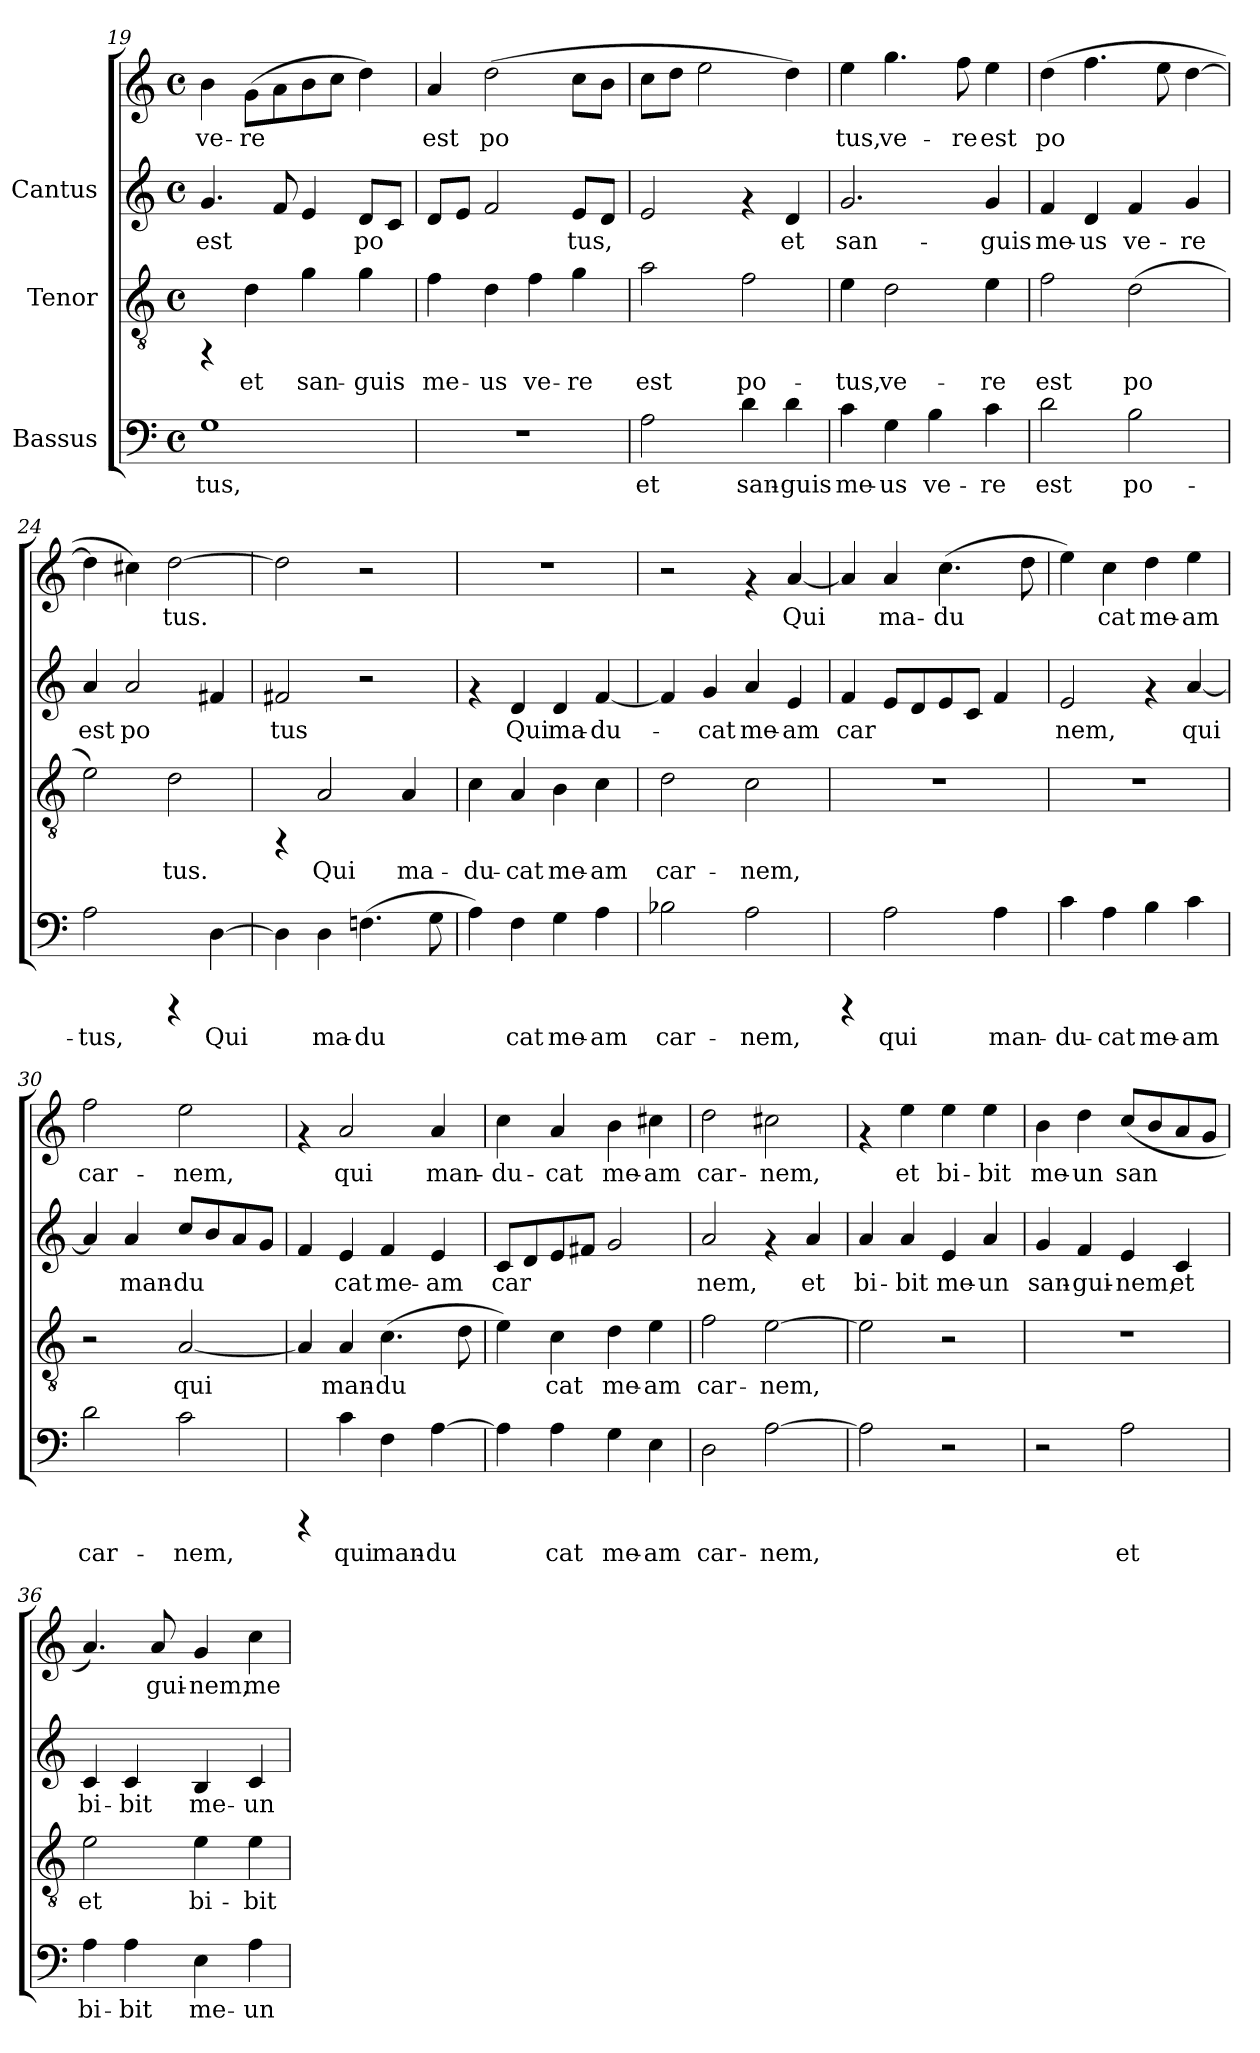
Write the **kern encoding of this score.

**kern	**text	**kern	**text	**kern	**text	**kern	**text
*part3	*part3	*part2	*part2	*part1	*part1	*part1	*part1
*staff4	*staff4	*staff3	*staff3	*staff2	*staff2	*staff1	*staff1
*I"Bassus	*	*I"Tenor	*	*I"Cantus	*	*	*
*clefF4	*	*clefGv2	*	*clefG2	*	*clefG2	*
*M4/4	*	*M4/4	*	*M4/4	*	*M4/4	*
*met(c)	*	*met(c)	*	*met(c)	*	*met(c)	*
=19	=19	=19	=19	=19	=19	=19	=19
!	!LO:LY:b:cj	!	!	!	!LO:LY:b:cj	!	!LO:LY:b:cj
1G	-tus,	4rFF	.	4.g/	est	4b\	ve-
!	!	!	!LO:LY:b:cj	!	!	!	!LO:LY:b:cj
.	.	4d\	et	.	.	(>8g\L	-re
!	!	!	!	!	!LO:LY:b:cj	!	!LO:LY:b:cj
.	.	.	.	8f/	.	8a\	.
!	!	!	!LO:LY:b:cj	!	!LO:LY:b:cj	!	!LO:LY:b:cj
.	.	4g\	san-	4e/	.	8b\	.
!	!	!	!	!	!	!	!LO:LY:b:cj
.	.	.	.	.	.	8cc\J	.
!	!	!	!LO:LY:b:cj	!	!LO:LY:b:cj	!	!LO:LY:b:cj
.	.	4g\	-guis	8d/L	po-	4dd\)	.
!	!	!	!	!	!LO:LY:b:cj	!	!
.	.	.	.	8c/J	--	.	.
!!LO:LB:g=z
=20	=20	=20	=20	=20	=20	=20	=20
!	!	!	!LO:LY:b:cj	!	!LO:LY:b:cj	!	!LO:LY:b:cj
1r	.	4f\	me-	8d/L	-	4a/	-est
!	!	!	!	!	!LO:LY:b:cj	!	!
.	.	.	.	8e/J	.	.	.
!	!	!	!LO:LY:b:cj	!	!LO:LY:b:cj	!	!LO:LY:b:cj
.	.	4d\	-us	2f/	.	(>2dd\	po-
!	!	!	!LO:LY:b:cj	!	!	!	!
.	.	4f\	ve-	.	.	.	.
!	!	!	!LO:LY:b:cj	!	!LO:LY:b:cj	!	!LO:LY:b:cj
.	.	4g\	-re	8e/L	tus,	8cc\L	--
!	!	!	!	!	!LO:LY:b:cj	!	!LO:LY:b:cj
.	.	.	.	8d/J	.	8b\J	--
=21	=21	=21	=21	=21	=21	=21	=21
!	!LO:LY:b:cj	!	!LO:LY:b:cj	!	!LO:LY:b:cj	!	!
2A\	et	2a\	est	2e/	.	8cc\L	.
.	.	.	.	.	.	8dd\J	.
.	.	.	.	.	.	2ee\	.
!	!LO:LY:b:cj	!	!LO:LY:b:cj	!	!	!	!
4d\	san-	2f\	po-	4rf	.	.	.
!	!LO:LY:b:cj	!	!	!	!LO:LY:b:cj	!	!
4d\	-guis	.	.	4d/	et	4dd\)	.
=22	=22	=22	=22	=22	=22	=22	=22
!	!LO:LY:b:cj	!	!LO:LY:b:cj	!	!LO:LY:b:cj	!	!LO:LY:b:cj
4c\	me-	4e\	-tus,	2.g/	san-	4ee\	tus,
!	!LO:LY:b:cj	!	!LO:LY:b:cj	!	!	!	!LO:LY:b:cj
4G\	-us	2d\	ve-	.	.	4.gg\	ve-
!	!LO:LY:b:cj	!	!	!	!	!	!
4B\	ve-	.	.	.	.	.	.
!	!	!	!	!	!	!	!LO:LY:b:cj
.	.	.	.	.	.	8ff\	-re
!	!LO:LY:b:cj	!	!LO:LY:b:cj	!	!LO:LY:b:cj	!	!LO:LY:b:cj
4c\	-re	4e\	-re	4g/	-guis	4ee\	est
=23	=23	=23	=23	=23	=23	=23	=23
!	!LO:LY:b:cj	!	!LO:LY:b:cj	!	!LO:LY:b:cj	!	!LO:LY:b:cj
2d\	est	2f\	est	4f/	-me-	(>4dd\	po-
!	!	!	!	!	!LO:LY:b:cj	!	!LO:LY:b:cj
.	.	.	.	4d/	-us	4.ff\	--
!	!LO:LY:b:cj	!	!LO:LY:b:cj	!	!LO:LY:b:cj	!	!
2B\	po-	(>2d\	po-	4f/	ve-	.	.
!	!	!	!	!	!	!	!LO:LY:b:cj
.	.	.	.	.	.	8ee\	--
!	!	!	!	!	!LO:LY:b:cj	!	!LO:LY:b:cj
.	.	.	.	4g/	-re	[>4dd\	--
=24	=24	=24	=24	=24	=24	=24	=24
!	!LO:LY:b:cj	!	!LO:LY:b:cj	!	!LO:LY:b:cj	!	!LO:LY:b:cj
2A\	-tus,	2e\)	-	4a/	est	4dd\]	.
!	!	!	!	!	!LO:LY:b:cj	!	!LO:LY:b:cj
.	.	.	.	2a/	po-	4cc#X\)	.
!	!	!	!LO:LY:b:cj	!	!	!	!LO:LY:b:cj
4rCCC	.	2d\	tus.	.	.	[>2dd\	tus.
!	!LO:LY:b:cj	!	!	!	!LO:LY:b:cj	!	!
[>4D\	Qui	.	.	4f#X/	--	.	.
!!LO:LB:g=z
=25	=25	=25	=25	=25	=25	=25	=25
!	!LO:LY:b:cj	!	!	!	!LO:LY:b:cj	!	!
4D\]	.	4rFF	.	2f#X/	-tus	2dd\]	.
!	!LO:LY:b:cj	!	!LO:LY:b:cj	!	!	!	!
4D\	ma-	2A/	Qui	.	.	.	.
!	!LO:LY:b:cj	!	!	!	!	!	!
(>4.Fn\	-du-	.	.	2r	.	2r	.
!	!	!	!LO:LY:b:cj	!	!	!	!
.	.	4A/	ma-	.	.	.	.
!	!LO:LY:b:cj	!	!	!	!	!	!
8G\	--	.	.	.	.	.	.
=26	=26	=26	=26	=26	=26	=26	=26
!	!LO:LY:b:cj	!	!LO:LY:b:cj	!	!	!	!
4A\)	-	4c\	-du-	4rf	.	1r	.
!	!LO:LY:b:cj	!	!LO:LY:b:cj	!	!LO:LY:b:cj	!	!
4F\	cat	4A/	-cat	4d/	Qui	.	.
!	!LO:LY:b:cj	!	!LO:LY:b:cj	!	!LO:LY:b:cj	!	!
4G\	me-	4B\	me-	4d/	ma-	.	.
!	!LO:LY:b:cj	!	!LO:LY:b:cj	!	!LO:LY:b:cj	!	!
4A\	-am	4c\	-am	[<4f/	-du-	.	.
=27	=27	=27	=27	=27	=27	=27	=27
!	!LO:LY:b:cj	!	!LO:LY:b:cj	!	!LO:LY:b:cj	!	!
2B-X\	car-	2d\	car-	4f/]	.	2r	.
!	!	!	!	!	!LO:LY:b:cj	!	!
.	.	.	.	4g/	cat	.	.
!	!LO:LY:b:cj	!	!LO:LY:b:cj	!	!LO:LY:b:cj	!	!
2A\	-nem,	2c\	-nem,	4a/	me-	4rf	.
!	!	!	!	!	!LO:LY:b:cj	!	!LO:LY:b:cj
.	.	.	.	4e/	-am	[<4a/	-Qui
=28	=28	=28	=28	=28	=28	=28	=28
!	!	!	!	!	!LO:LY:b:cj	!	!LO:LY:b:cj
4rCCC	.	1r	.	4f/	-car-	4a/]	.
!	!LO:LY:b:cj	!	!	!	!LO:LY:b:cj	!	!LO:LY:b:cj
2A\	qui	.	.	8e/L	--	4a/	ma-
!	!	!	!	!	!LO:LY:b:cj	!	!
.	.	.	.	8d/	--	.	.
!	!	!	!	!	!LO:LY:b:cj	!	!LO:LY:b:cj
.	.	.	.	8e/	--	(>4.cc\	-du-
!	!	!	!	!	!LO:LY:b:cj	!	!
.	.	.	.	8c/J	--	.	.
!	!LO:LY:b:cj	!	!	!	!LO:LY:b:cj	!	!
4A\	man-	.	.	4f/	--	.	.
!	!	!	!	!	!	!	!LO:LY:b:cj
.	.	.	.	.	.	8dd\	--
=29	=29	=29	=29	=29	=29	=29	=29
!	!LO:LY:b:cj	!	!	!	!LO:LY:b:cj	!	!LO:LY:b:cj
4c\	-du-	1r	.	2e/	nem,	4ee\)	-
!	!LO:LY:b:cj	!	!	!	!	!	!LO:LY:b:cj
4A\	-cat	.	.	.	.	4cc\	cat
!	!LO:LY:b:cj	!	!	!	!	!	!LO:LY:b:cj
4B\	me-	.	.	4rf	.	4dd\	me-
!	!LO:LY:b:cj	!	!	!	!LO:LY:b:cj	!	!LO:LY:b:cj
4c\	-am	.	.	[<4a/	qui	4ee\	-am
!!LO:PB:g=z
=30	=30	=30	=30	=30	=30	=30	=30
!	!LO:LY:b:cj	!	!	!	!LO:LY:b:cj	!	!LO:LY:b:cj
2d\	car-	2r	.	4a/]	.	2ff\	car-
!	!	!	!	!	!LO:LY:b:cj	!	!
.	.	.	.	4a/	man-	.	.
!	!LO:LY:b:cj	!	!LO:LY:b:cj	!	!LO:LY:b:cj	!	!LO:LY:b:cj
2c\	-nem,	[<2A/	qui	8cc/L	-du-	2ee\	-nem,
!	!	!	!	!	!LO:LY:b:cj	!	!
.	.	.	.	8b/	--	.	.
!	!	!	!	!	!LO:LY:b:cj	!	!
.	.	.	.	8a/	--	.	.
!	!	!	!	!	!LO:LY:b:cj	!	!
.	.	.	.	8g/J	--	.	.
=31	=31	=31	=31	=31	=31	=31	=31
!	!	!	!LO:LY:b:cj	!	!LO:LY:b:cj	!	!
4rCCC	.	4A/]	.	4f/	-	4rf	.
!	!LO:LY:b:cj	!	!LO:LY:b:cj	!	!LO:LY:b:cj	!	!LO:LY:b:cj
4c\	qui	4A/	man-	4e/	cat	2a/	-qui
!	!LO:LY:b:cj	!	!LO:LY:b:cj	!	!LO:LY:b:cj	!	!
4F\	man-	(>4.c\	-du-	4f/	me-	.	.
!	!LO:LY:b:cj	!	!	!	!LO:LY:b:cj	!	!LO:LY:b:cj
[>4A\	-du-	.	.	4e/	-am	4a/	man-
!	!	!	!LO:LY:b:cj	!	!	!	!
.	.	8d\	--	.	.	.	.
=32	=32	=32	=32	=32	=32	=32	=32
!	!LO:LY:b:cj	!	!LO:LY:b:cj	!	!LO:LY:b:cj	!	!LO:LY:b:cj
4A\]	-	4e\)	-	8c/L	car-	4cc\	du-
!	!	!	!	!	!LO:LY:b:cj	!	!
.	.	.	.	8d/	--	.	.
!	!LO:LY:b:cj	!	!LO:LY:b:cj	!	!LO:LY:b:cj	!	!LO:LY:b:cj
4A\	cat	4c\	cat	8e/	--	4a/	-cat
!	!	!	!	!	!LO:LY:b:cj	!	!
.	.	.	.	8f#X/J	--	.	.
!	!LO:LY:b:cj	!	!LO:LY:b:cj	!	!LO:LY:b:cj	!	!LO:LY:b:cj
4G\	me-	4d\	me-	2g/	--	4b\	me-
!	!LO:LY:b:cj	!	!LO:LY:b:cj	!	!	!	!LO:LY:b:cj
4E\	-am	4e\	-am	.	.	4cc#X\	-am
=33	=33	=33	=33	=33	=33	=33	=33
!	!LO:LY:b:cj	!	!LO:LY:b:cj	!	!LO:LY:b:cj	!	!LO:LY:b:cj
2D\	car-	2f\	car-	2a/	nem,	2dd\	-car-
!	!LO:LY:b:cj	!	!LO:LY:b:cj	!	!	!	!LO:LY:b:cj
[>2A\	-nem,	[>2e\	-nem,	4rf	.	2cc#X\	-nem,
!	!	!	!	!	!LO:LY:b:cj	!	!
.	.	.	.	4a/	et	.	.
=34	=34	=34	=34	=34	=34	=34	=34
!	!	!	!	!	!LO:LY:b:cj	!	!
2A\]	.	2e\]	.	4a/	bi-	4rf	.
!	!	!	!	!	!LO:LY:b:cj	!	!LO:LY:b:cj
.	.	.	.	4a/	-bit	4ee\	et
!	!	!	!	!	!LO:LY:b:cj	!	!LO:LY:b:cj
2r	.	2r	.	4e/	me-	4ee\	bi-
!	!	!	!	!	!LO:LY:b:cj	!	!LO:LY:b:cj
.	.	.	.	4a/	-un	4ee\	-bit
!!LO:LB:g=z
=35	=35	=35	=35	=35	=35	=35	=35
!	!	!	!	!	!LO:LY:b:cj	!	!LO:LY:b:cj
2r	.	1r	.	4g/	-san-	4b\	me-
!	!	!	!	!	!LO:LY:b:cj	!	!LO:LY:b:cj
.	.	.	.	4f/	-gui-	4dd\	-un
!	!LO:LY:b:cj	!	!	!	!LO:LY:b:cj	!	!LO:LY:b:cj
2A\	et	.	.	4e/	-nem,	(<8cc/L	san-
!	!	!	!	!	!	!	!LO:LY:b:cj
.	.	.	.	.	.	8b/	--
!	!	!	!	!	!LO:LY:b:cj	!	!LO:LY:b:cj
.	.	.	.	4c/	et	8a/	--
!	!	!	!	!	!	!	!LO:LY:b:cj
.	.	.	.	.	.	8g/J	--
=36	=36	=36	=36	=36	=36	=36	=36
!	!LO:LY:b:cj	!	!LO:LY:b:cj	!	!LO:LY:b:cj	!	!LO:LY:b:cj
4A\	bi-	2e\	et	4c/	-bi-	4.a/)	.
!	!LO:LY:b:cj	!	!	!	!LO:LY:b:cj	!	!
4A\	-bit	.	.	4c/	-bit	.	.
!	!	!	!	!	!	!	!LO:LY:b:cj
.	.	.	.	.	.	8a/	gui-
!	!LO:LY:b:cj	!	!LO:LY:b:cj	!	!LO:LY:b:cj	!	!LO:LY:b:cj
4E\	me-	4e\	bi-	4B/	me-	4g/	-nem,
!	!LO:LY:b:cj	!	!LO:LY:b:cj	!	!LO:LY:b:cj	!	!LO:LY:b:cj
4A\	-un	4e\	-bit	4c/	-un	4cc\	me-
=	=	=	=	=	=	=	=
*-	*-	*-	*-	*-	*-	*-	*-
